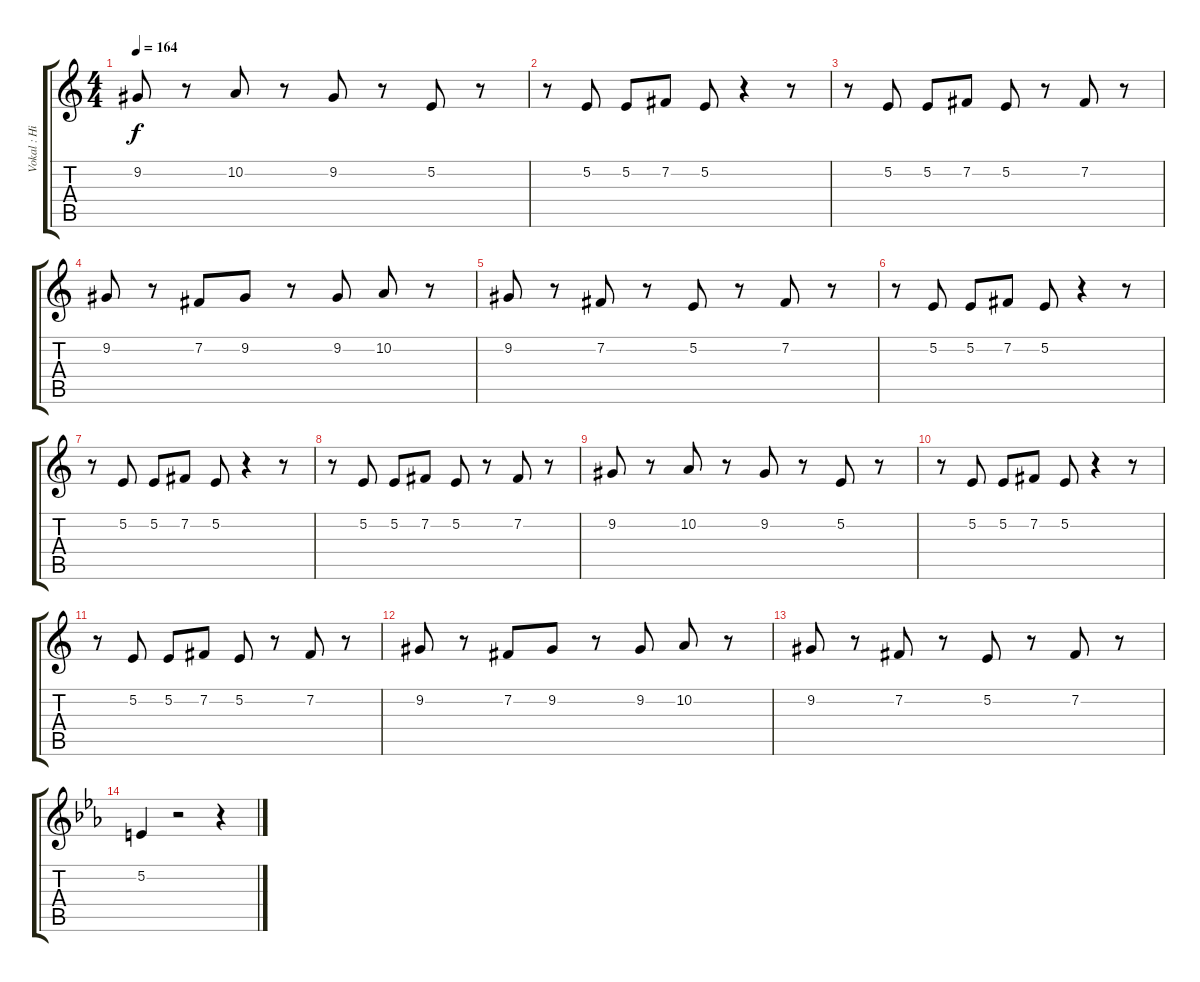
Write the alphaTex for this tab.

\track ("Vokal : Hirasawa Yui - Cwan" "Vokal : Hi") {instrument lead2sawtooth}
\staff {score tabs}
\tuning (E4 B3 G3 D3 A2 E2) {hide}
\ts (4 4)
\tempo 164
\clef g2
\ks c
9.2.8{dy f} r.8 10.2.8 r.8 9.2.8 r.8 5.2.8 r.8 |
r.8 5.2.8 5.2.8 7.2.8 5.2.8 r.4 r.8 |
r.8 5.2.8 5.2.8 7.2.8 5.2.8 r.8 7.2.8 r.8 |
9.2.8 r.8 7.2.8 9.2.8 r.8 9.2.8 10.2.8 r.8 |
9.2.8 r.8 7.2.8 r.8 5.2.8 r.8 7.2.8 r.8 |
r.8 5.2.8 5.2.8 7.2.8 5.2.8 r.4 r.8 |
r.8 5.2.8 5.2.8 7.2.8 5.2.8 r.4 r.8 |
r.8 5.2.8 5.2.8 7.2.8 5.2.8 r.8 7.2.8 r.8 |
9.2.8 r.8 10.2.8 r.8 9.2.8 r.8 5.2.8 r.8 |
r.8 5.2.8 5.2.8 7.2.8 5.2.8 r.4 r.8 |
r.8 5.2.8 5.2.8 7.2.8 5.2.8 r.8 7.2.8 r.8 |
9.2.8 r.8 7.2.8 9.2.8 r.8 9.2.8 10.2.8 r.8 |
9.2.8 r.8 7.2.8 r.8 5.2.8 r.8 7.2.8 r.8 |
\ks eb
5.2.4 r.2 r.4
